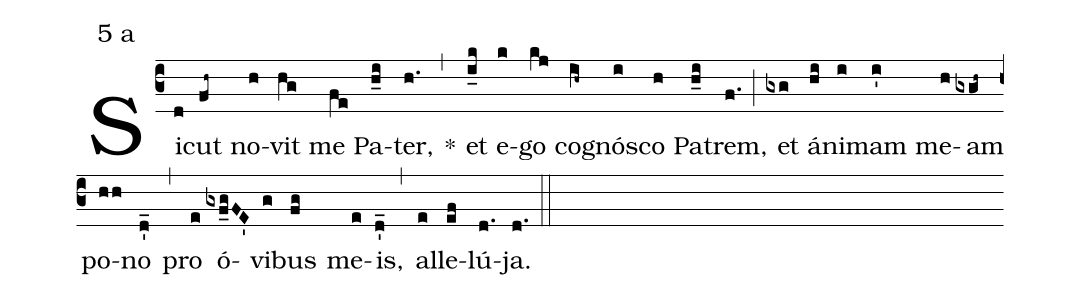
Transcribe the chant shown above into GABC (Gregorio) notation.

mode:5 a;
%%
(c3) Si(d)cut(fh~) no(h)vit(hg) me(fe) Pa(h_i)ter,(h.) *(,) et(i_k) e(k)go(kj) co(ih~)gnó(i)sco(h) Pa(h_i)trem,(f.) (;) et(gxg) á(hi)ni(i)mam(i') me(h)am(gxgh~) po(hh)no(d'_) (,) pro(e) ó(gxf_gFE')vi(g)bus(fg) me(e)is,(d'_) (,) al(e)le(ef)lú(d.)ja.(d.) (::)
